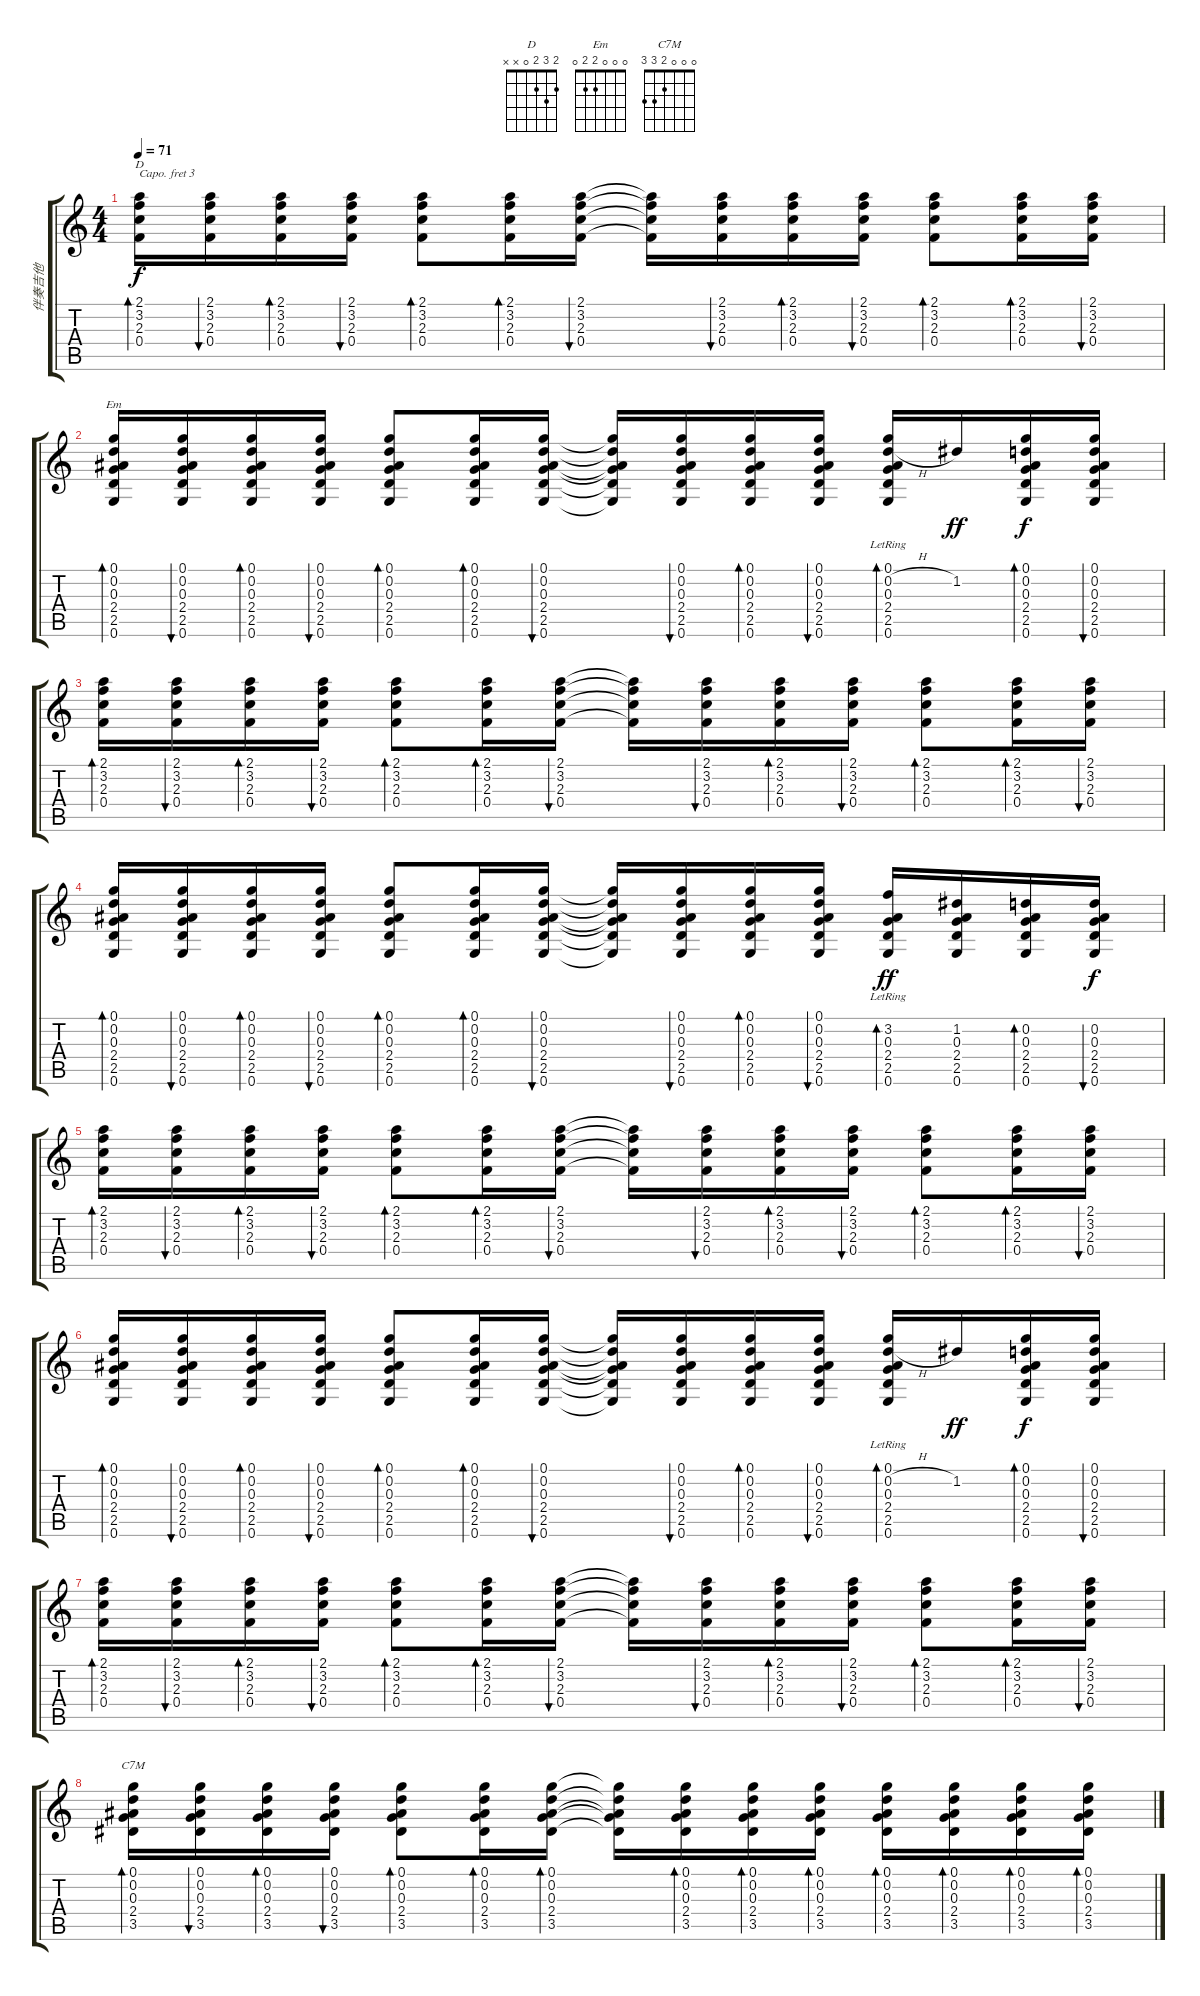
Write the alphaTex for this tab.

\track ("伴奏吉他" "伴奏吉他") {instrument acousticguitarsteel}
\staff {score tabs}
\capo 3
\tuning (E4 B3 G3 D3 A2 E2) {hide}
\chord ("D" 2 3 2 0 x x)
\chord ("Em" 0 0 0 2 2 0)
\chord ("C7M" 0 0 0 2 3 3)
\ts (4 4)
\tempo 71
\clef g2
\ks c
(2.1 3.2 2.3 0.4).16{bd 30 ch "D" dy f} (2.1 3.2 2.3 0.4).16{bu 30} (2.1 3.2 2.3 0.4).16{bd 30} (2.1 3.2 2.3 0.4).16{bu 30} (2.1 3.2 2.3 0.4).8{bd 30} (2.1 3.2 2.3 0.4).16{bd 30} (2.1 3.2 2.3 0.4).16{bu 30} (2.1{t} 3.2{t} 2.3{t} 0.4{t}).16 (2.1 3.2 2.3 0.4).16{bu 30} (2.1 3.2 2.3 0.4).16{bd 30} (2.1 3.2 2.3 0.4).16{bu 30} (2.1 3.2 2.3 0.4).8{bd 30} (2.1 3.2 2.3 0.4).16{bd 30} (2.1 3.2 2.3 0.4).16{bu 30} |
(0.1 0.2 0.3 2.4 2.5 0.6).16{bd 30 ch "Em"} (0.1 0.2 0.3 2.4 2.5 0.6).16{bu 30} (0.1 0.2 0.3 2.4 2.5 0.6).16{bd 30} (0.1 0.2 0.3 2.4 2.5 0.6).16{bu 30} (0.1 0.2 0.3 2.4 2.5 0.6).8{bd 30} (0.1 0.2 0.3 2.4 2.5 0.6).16{bd 30} (0.1 0.2 0.3 2.4 2.5 0.6).16{bu 30} (0.1{t} 0.2{t} 0.3{t} 2.4{t} 2.5{t} 0.6{t}).16 (0.1 0.2 0.3 2.4 2.5 0.6).16{bu 30} (0.1 0.2 0.3 2.4 2.5 0.6).16{bd 30} (0.1 0.2 0.3 2.4 2.5 0.6).16{bu 30} (0.1{lr} 0.2{h} 0.3{lr} 2.4{lr} 2.5{lr} 0.6{lr}).16{bd 30} 1.2.16{dy ff} (0.1 0.2 0.3 2.4 2.5 0.6).16{bd 30 dy f} (0.1 0.2 0.3 2.4 2.5 0.6).16{bu 30} |
(2.1 3.2 2.3 0.4).16{bd 30} (2.1 3.2 2.3 0.4).16{bu 30} (2.1 3.2 2.3 0.4).16{bd 30} (2.1 3.2 2.3 0.4).16{bu 30} (2.1 3.2 2.3 0.4).8{bd 30} (2.1 3.2 2.3 0.4).16{bd 30} (2.1 3.2 2.3 0.4).16{bu 30} (2.1{t} 3.2{t} 2.3{t} 0.4{t}).16 (2.1 3.2 2.3 0.4).16{bu 30} (2.1 3.2 2.3 0.4).16{bd 30} (2.1 3.2 2.3 0.4).16{bu 30} (2.1 3.2 2.3 0.4).8{bd 30} (2.1 3.2 2.3 0.4).16{bd 30} (2.1 3.2 2.3 0.4).16{bu 30} |
(0.1 0.2 0.3 2.4 2.5 0.6).16{bd 30} (0.1 0.2 0.3 2.4 2.5 0.6).16{bu 30} (0.1 0.2 0.3 2.4 2.5 0.6).16{bd 30} (0.1 0.2 0.3 2.4 2.5 0.6).16{bu 30} (0.1 0.2 0.3 2.4 2.5 0.6).8{bd 30} (0.1 0.2 0.3 2.4 2.5 0.6).16{bd 30} (0.1 0.2 0.3 2.4 2.5 0.6).16{bu 30} (0.1{t} 0.2{t} 0.3{t} 2.4{t} 2.5{t} 0.6{t}).16 (0.1 0.2 0.3 2.4 2.5 0.6).16{bu 30} (0.1 0.2 0.3 2.4 2.5 0.6).16{bd 30} (0.1 0.2 0.3 2.4 2.5 0.6).16{bu 30} (3.2 0.3{lr} 2.4{lr} 2.5{lr} 0.6{lr}).16{bd 30 dy ff} (1.2 0.3 2.4 2.5 0.6).16 (0.2 0.3 2.4 2.5 0.6).16{bd 30} (0.2 0.3 2.4 2.5 0.6).16{bu 30 dy f} |
(2.1 3.2 2.3 0.4).16{bd 30} (2.1 3.2 2.3 0.4).16{bu 30} (2.1 3.2 2.3 0.4).16{bd 30} (2.1 3.2 2.3 0.4).16{bu 30} (2.1 3.2 2.3 0.4).8{bd 30} (2.1 3.2 2.3 0.4).16{bd 30} (2.1 3.2 2.3 0.4).16{bu 30} (2.1{t} 3.2{t} 2.3{t} 0.4{t}).16 (2.1 3.2 2.3 0.4).16{bu 30} (2.1 3.2 2.3 0.4).16{bd 30} (2.1 3.2 2.3 0.4).16{bu 30} (2.1 3.2 2.3 0.4).8{bd 30} (2.1 3.2 2.3 0.4).16{bd 30} (2.1 3.2 2.3 0.4).16{bu 30} |
(0.1 0.2 0.3 2.4 2.5 0.6).16{bd 30} (0.1 0.2 0.3 2.4 2.5 0.6).16{bu 30} (0.1 0.2 0.3 2.4 2.5 0.6).16{bd 30} (0.1 0.2 0.3 2.4 2.5 0.6).16{bu 30} (0.1 0.2 0.3 2.4 2.5 0.6).8{bd 30} (0.1 0.2 0.3 2.4 2.5 0.6).16{bd 30} (0.1 0.2 0.3 2.4 2.5 0.6).16{bu 30} (0.1{t} 0.2{t} 0.3{t} 2.4{t} 2.5{t} 0.6{t}).16 (0.1 0.2 0.3 2.4 2.5 0.6).16{bu 30} (0.1 0.2 0.3 2.4 2.5 0.6).16{bd 30} (0.1 0.2 0.3 2.4 2.5 0.6).16{bu 30} (0.1{lr} 0.2{h} 0.3{lr} 2.4{lr} 2.5{lr} 0.6{lr}).16{bd 30} 1.2.16{dy ff} (0.1 0.2 0.3 2.4 2.5 0.6).16{bd 30 dy f} (0.1 0.2 0.3 2.4 2.5 0.6).16{bu 30} |
(2.1 3.2 2.3 0.4).16{bd 30} (2.1 3.2 2.3 0.4).16{bu 30} (2.1 3.2 2.3 0.4).16{bd 30} (2.1 3.2 2.3 0.4).16{bu 30} (2.1 3.2 2.3 0.4).8{bd 30} (2.1 3.2 2.3 0.4).16{bd 30} (2.1 3.2 2.3 0.4).16{bu 30} (2.1{t} 3.2{t} 2.3{t} 0.4{t}).16 (2.1 3.2 2.3 0.4).16{bu 30} (2.1 3.2 2.3 0.4).16{bd 30} (2.1 3.2 2.3 0.4).16{bu 30} (2.1 3.2 2.3 0.4).8{bd 30} (2.1 3.2 2.3 0.4).16{bd 30} (2.1 3.2 2.3 0.4).16{bu 30} |
(0.1 0.2 0.3 2.4 3.5).16{bd 30 ch "C7M"} (0.1 0.2 0.3 2.4 3.5).16{bu 30} (0.1 0.2 0.3 2.4 3.5).16{bd 30} (0.1 0.2 0.3 2.4 3.5).16{bu 30} (0.1 0.2 0.3 2.4 3.5).8{bd 30} (0.1 0.2 0.3 2.4 3.5).16{bd 30} (0.1 0.2 0.3 2.4 3.5).16{bd 30} (0.1{t} 0.2{t} 0.3{t} 2.4{t} 3.5{t}).16 (0.1 0.2 0.3 2.4 3.5).16{bd 30} (0.1 0.2 0.3 2.4 3.5).16{bd 30} (0.1 0.2 0.3 2.4 3.5).16{bd 30} (0.1 0.2 0.3 2.4 3.5).16{bd 30} (0.1 0.2 0.3 2.4 3.5).16{bd 30} (0.1 0.2 0.3 2.4 3.5).16{bd 30} (0.1 0.2 0.3 2.4 3.5).16{bd 30}
